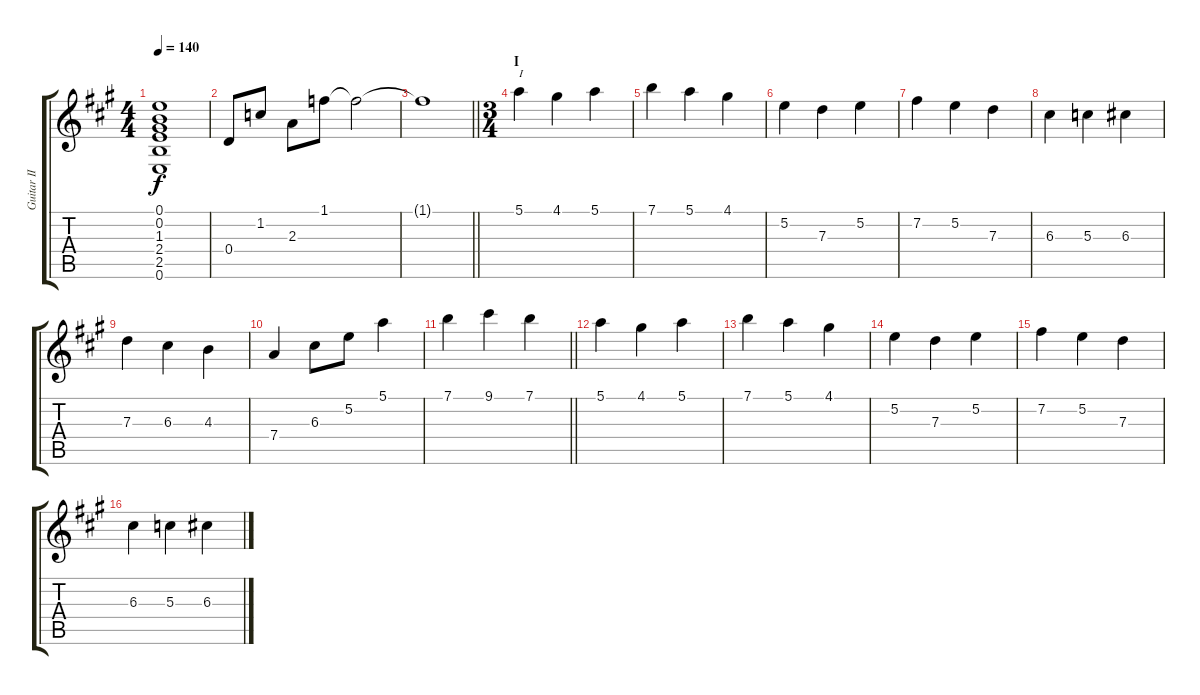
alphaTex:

\track ("Guitar II" "Guitar II") {instrument acousticguitarsteel}
\staff {score tabs}
\tuning (E4 B3 G3 D3 A2 E2) {hide}
\ts (4 4)
\tempo 140
\clef g2
\ks a
(0.1 0.2 1.3 2.4 2.5 0.6).1{dy f} |
0.4.8 1.2.8 2.3.8 1.1.8 1.1{t}.2 |
\barLineRight lightlight
1.1{t}.1 |
\ts (3 4)
\section ("" "I")
5.1.4{txt "I" instrument acousticguitarsteel} 4.1.4 5.1.4 |
7.1.4 5.1.4 4.1.4 |
5.2.4 7.3.4 5.2.4 |
7.2.4 5.2.4 7.3.4 |
6.3.4 5.3.4 6.3.4 |
7.3.4 6.3.4 4.3.4 |
7.4.4 6.3.8 5.2.8 5.1.4 |
\barLineRight lightlight
7.1.4 9.1.4 7.1.4 |
5.1.4 4.1.4 5.1.4 |
7.1.4 5.1.4 4.1.4 |
5.2.4 7.3.4 5.2.4 |
7.2.4 5.2.4 7.3.4 |
6.3.4 5.3.4 6.3.4
